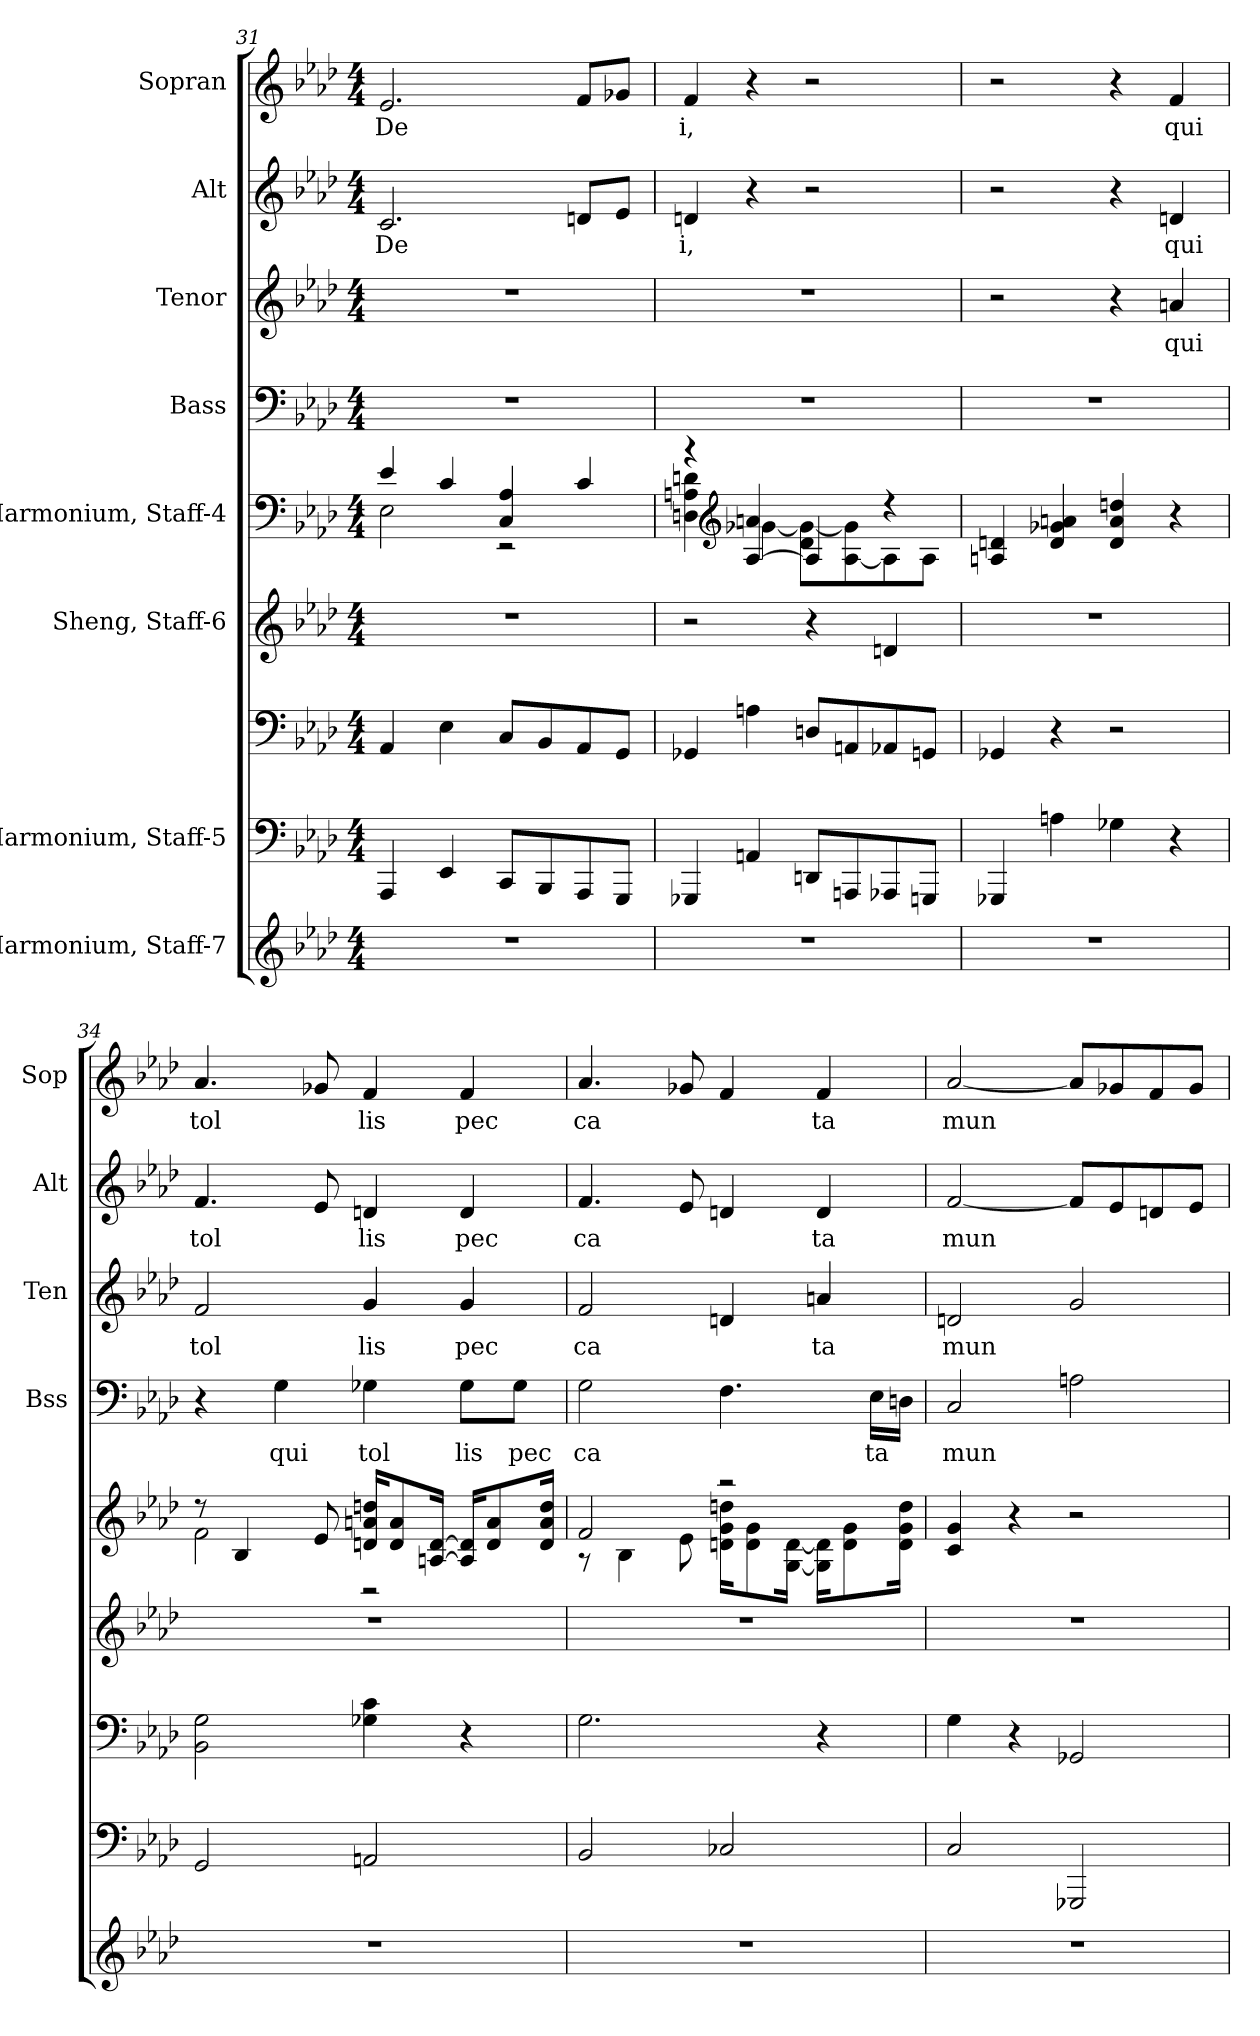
**kern	**kern	**kern	**kern	**kern	**kern	**text	**kern	**text	**kern	**text	**kern	**text
*part8	*part7	*part7	*part6	*part5	*part4	*part4	*part3	*part3	*part2	*part2	*part1	*part1
*staff9	*staff8	*staff7	*staff6	*staff5	*staff4	*staff4	*staff3	*staff3	*staff2	*staff2	*staff1	*staff1
*I"Harmonium, Staff-7	*I"Harmonium, Staff-5	*	*I"Sheng, Staff-6	*I"Harmonium, Staff-4	*I"Bass	*	*I"Tenor	*	*I"Alt	*	*I"Sopran	*
*	*	*	*	*	*I'Bss	*	*I'Ten	*	*I'Alt	*	*I'Sop	*
*clefG2	*clefF4	*clefF4	*clefG2	*clefF4	*clefF4	*	*clefG2	*	*clefG2	*	*clefG2	*
*	*	*	*	*	*	*	*ITrd4c7	*	*	*	*ITrd2c3	*
*k[b-e-a-d-]	*k[b-e-a-d-]	*k[b-e-a-d-]	*k[b-e-a-d-]	*k[b-e-a-d-]	*k[b-e-a-d-]	*	*k[b-e-a-d-g-]	*	*k[b-e-a-d-]	*	*k[b-]	*
*M4/4	*M4/4	*M4/4	*M4/4	*M4/4	*M4/4	*	*M4/4	*	*M4/4	*	*M4/4	*
=31	=31	=31	=31	=31	=31	=31	=31	=31	=31	=31	=31	=31
*	*	*	*	*^	*	*	*	*	*	*	*	*
1r	4AAA-/	4AA-/	1r	4e-/	2E-\	1r	.	1r	.	2.c/	De	2.c/	De
.	4EE-/	4E-\	.	4c/	.	.	.	.	.	.	.	.	.
.	8CC/L	8C/L	.	4C/ 4A-/	2r	.	.	.	.	.	.	.	.
.	8BBB-/	8BB-/	.	.	.	.	.	.	.	.	.	.	.
.	8AAA-/	8AA-/	.	4c/	.	.	.	.	.	8dn/L	.	8d/L	.
.	8GGG/J	8GG/J	.	.	.	.	.	.	.	8e-/J	.	8e-X/J	.
=32	=32	=32	=32	=32	=32	=32	=32	=32	=32	=32	=32	=32	=32
1r	4GGG-X/	4GG-X/	2r	4r	4Dn\ 4An\ 4dn\	1r	.	1r	.	4dn/	i,	4d/	i,
*	*	*	*	*clefG2	*	*	*	*	*	*	*	*	*
.	4AAn/	4An\	.	[4A/ 4an/	[4g-X\	.	.	.	.	4r	.	4r	.
.	8DDn/L	8Dn/L	4r	4A/]	8d\ 8g-\_L	.	.	.	.	2r	.	2r	.
.	8AAAn/	8AAn/	.	.	[8A\ 8g-\]	.	.	.	.	.	.	.	.
.	8AAA-X/	8AA-X/	4dn/	4r	8A\]	.	.	.	.	.	.	.	.
.	8GGGn/J	8GGn/J	.	.	8A\J	.	.	.	.	.	.	.	.
*	*	*	*	*v	*v	*	*	*	*	*	*	*	*
!!LO:PB:g=z
=33	=33	=33	=33	=33	=33	=33	=33	=33	=33	=33	=33	=33
1r	4GGG-X/	4GG-X/	1r	4An/ 4dn/	1r	.	2r	.	2r	.	2r	.
.	4An\	4r	.	4d/ 4g-X/ 4an/	.	.	.	.	.	.	.	.
.	4G-X\	2r	.	4d/ 4a/ 4ddn/	.	.	4r	.	4r	.	4r	.
.	4r	.	.	4r	.	.	4dn/	qui	4dn/	qui	4d/	qui
=34	=34	=34	=34	=34	=34	=34	=34	=34	=34	=34	=34	=34
*	*	*	*	*^	*	*	*	*	*	*	*	*
1r	2GG/	2BB-\ 2G\	1r	8r	2f\	4r	.	2B-/	tol	4.f/	tol	4.f/	tol
.	.	.	.	4B-/	.	.	.	.	.	.	.	.	.
.	.	.	.	.	.	4G\	qui	.	.	.	.	.	.
.	.	.	.	8e-/	.	.	.	.	.	8e-/	.	8e-X/	.
.	2AAn/	4G-X\ 4c\	.	16dn/ 16an/ 16ddn/KL	2r	4G-X\	tol	4c/	lis	4dn/	lis	4d/	lis
.	.	.	.	8d/ 8a/	.	.	.	.	.	.	.	.	.
.	.	.	.	[16An/ [16d/Jk	.	.	.	.	.	.	.	.	.
.	.	4r	.	16A/] 16d/]KL	.	8G-\L	lis	4c/	pec	4d/	pec	4d/	pec
.	.	.	.	8d/ 8a/	.	.	.	.	.	.	.	.	.
.	.	.	.	.	.	8G-\J	pec	.	.	.	.	.	.
.	.	.	.	16d/ 16a/ 16dd/Jk	.	.	.	.	.	.	.	.	.
=35	=35	=35	=35	=35	=35	=35	=35	=35	=35	=35	=35	=35	=35
1r	2BB-/	2.G\	1r	2f/	8r	2G\	ca	2B-/	ca	4.f/	ca	4.f/	ca
.	.	.	.	.	4B-\	.	.	.	.	.	.	.	.
.	.	.	.	.	8e-\	.	.	.	.	8e-/	.	8e-X/	.
.	2C-X/	.	.	2r	16dn\ 16g\ 16ddn\KL	4.F\	.	4Gn/	.	4dn/	.	4d/	.
.	.	.	.	.	8d\ 8g\	.	.	.	.	.	.	.	.
.	.	.	.	.	[16G\ [16d\Jk	.	.	.	.	.	.	.	.
.	.	4r	.	.	16G\] 16d\]KL	.	.	4dn/	ta	4d/	ta	4d/	ta
.	.	.	.	.	8d\ 8g\	.	.	.	.	.	.	.	.
.	.	.	.	.	.	16E-\LL	ta	.	.	.	.	.	.
.	.	.	.	.	16d\ 16g\ 16dd\Jk	16Dn\JJ	.	.	.	.	.	.	.
*	*	*	*	*v	*v	*	*	*	*	*	*	*	*
!!LO:PB:g=z
=36	=36	=36	=36	=36	=36	=36	=36	=36	=36	=36	=36	=36
1r	2C/	4G\	1r	4c/ 4g/	2C/	mun	2Gn/	mun	[2f/	mun	[2f/	mun
.	.	4r	.	4r	.	.	.	.	.	.	.	.
.	2GGG-X/	2GG-X/	.	2r	2An\	.	2c/	.	8f/L]	.	8f/L]	.
.	.	.	.	.	.	.	.	.	8e-/	.	8e-X/	.
.	.	.	.	.	.	.	.	.	8dn/	.	8d/	.
.	.	.	.	.	.	.	.	.	8e-/J	.	8e-/J	.
=	=	=	=	=	=	=	=	=	=	=	=	=
*-	*-	*-	*-	*-	*-	*-	*-	*-	*-	*-	*-	*-
